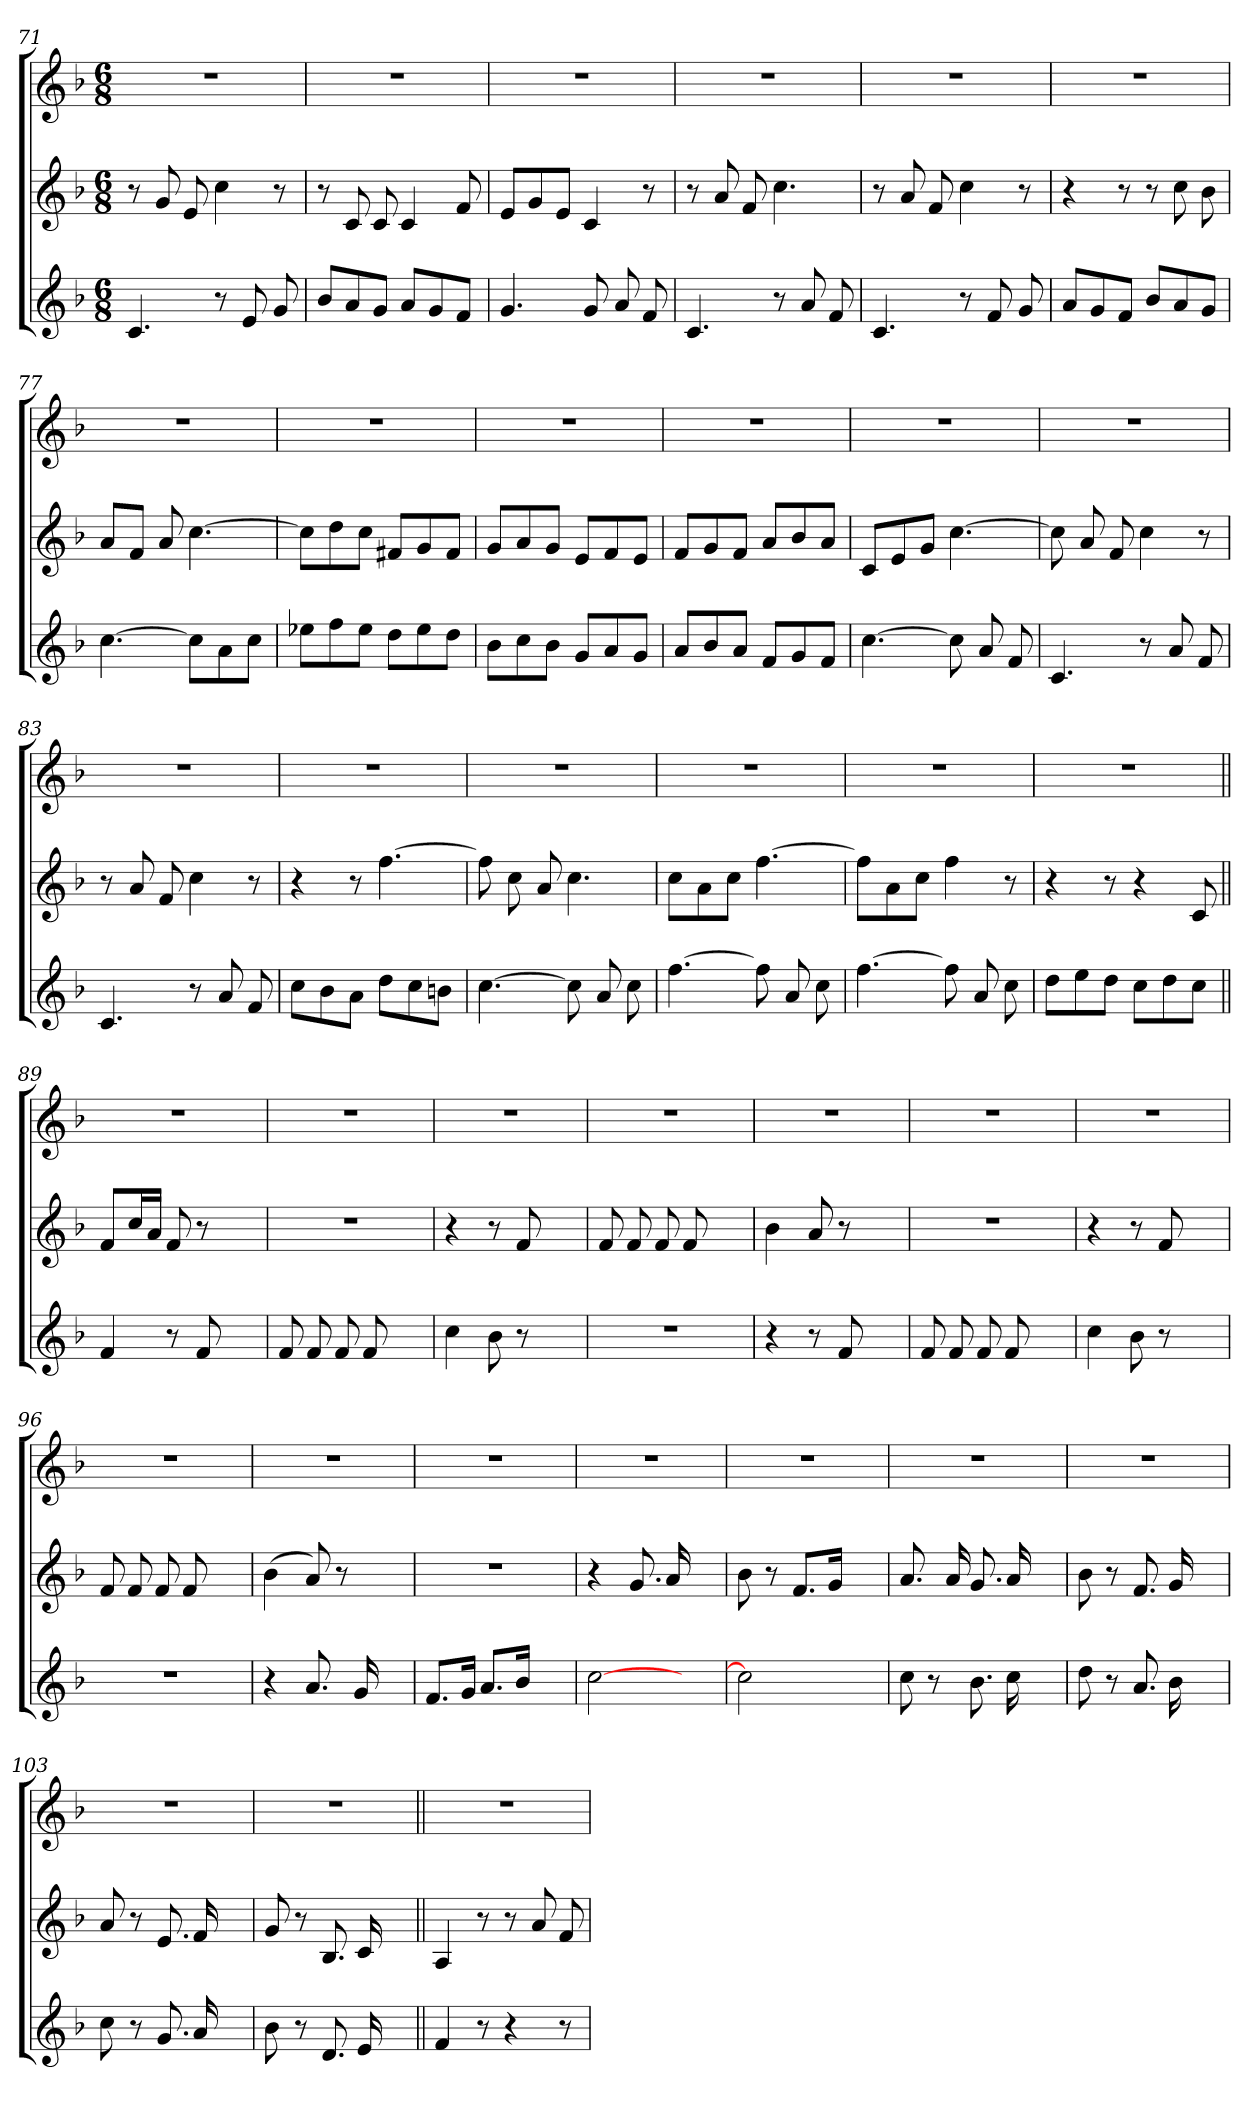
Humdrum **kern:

**kern	**kern	**kern
*part3	*part2	*part1
*staff3	*staff2	*staff1
!!LO:LB:g=z
*clefG2	*clefG2	*clefG2
*k[b-]	*k[b-]	*k[b-]
*F:	*F:	*F:
*M6/8	*M6/8	*M6/8
=71	=71	=71
!	!	!LO:N:vis=2
4.c/	8r	2.r
.	8g/	.
.	8e/	.
8r	4cc\	.
8e/	.	.
8g/	8r	.
=72	=72	=72
!	!	!LO:N:vis=2
8b-/L	8r	2.r
8a/	8c/	.
8g/J	8c/	.
8a/L	4c/	.
8g/	.	.
8f/J	8f/	.
=73	=73	=73
!	!	!LO:N:vis=2
4.g/	8e/L	2.r
.	8g/	.
.	8e/J	.
8g/	4c/	.
8a/	.	.
8f/	8r	.
=74	=74	=74
!	!	!LO:N:vis=2
4.c/	8r	2.r
.	8a/	.
.	8f/	.
8r	4.cc\	.
8a/	.	.
8f/	.	.
=75	=75	=75
!	!	!LO:N:vis=2
4.c/	8r	2.r
.	8a/	.
.	8f/	.
8r	4cc\	.
8f/	.	.
8g/	8r	.
=76	=76	=76
!	!	!LO:N:vis=2
8a/L	4r	2.r
8g/	.	.
8f/J	8r	.
8b-/L	8r	.
8a/	8cc\	.
8g/J	8b-\	.
!!LO:LB:g=z
=77	=77	=77
!	!	!LO:N:vis=2
[4.cc\	8a/L	2.r
.	8f/J	.
.	8a/	.
8cc\L]	[4.cc\	.
8a\	.	.
8cc\J	.	.
=78	=78	=78
!	!	!LO:N:vis=2
8ee-X\L	8cc\L]	2.r
8ff\	8dd\	.
8ee-\J	8cc\J	.
8dd\L	8f#X/L	.
8ee-\	8g/	.
8dd\J	8f#/J	.
=79	=79	=79
!	!	!LO:N:vis=2
8b-\L	8g/L	2.r
8cc\	8a/	.
8b-\J	8g/J	.
8g/L	8e/L	.
8a/	8f/	.
8g/J	8e/J	.
=80	=80	=80
!	!	!LO:N:vis=2
8a/L	8f/L	2.r
8b-/	8g/	.
8a/J	8f/J	.
8f/L	8a/L	.
8g/	8b-/	.
8f/J	8a/J	.
=81	=81	=81
!	!	!LO:N:vis=2
[4.cc\	8c/L	2.r
.	8e/	.
.	8g/J	.
8cc\]	[4.cc\	.
8a/	.	.
8f/	.	.
=82	=82	=82
!	!	!LO:N:vis=2
4.c/	8cc\]	2.r
.	8a/	.
.	8f/	.
8r	4cc\	.
8a/	.	.
8f/	8r	.
!!LO:LB:g=z
=83	=83	=83
!	!	!LO:N:vis=2
4.c/	8r	2.r
.	8a/	.
.	8f/	.
8r	4cc\	.
8a/	.	.
8f/	8r	.
=84	=84	=84
!	!	!LO:N:vis=2
8cc\L	4r	2.r
8b-\	.	.
8a\J	8r	.
8dd\L	[4.ff\	.
8cc\	.	.
8bn\J	.	.
=85	=85	=85
!	!	!LO:N:vis=2
[4.cc\	8ff\]	2.r
.	8cc\	.
.	8a/	.
8cc\]	4.cc\	.
8a/	.	.
8cc\	.	.
=86	=86	=86
!	!	!LO:N:vis=2
[4.ff\	8cc\L	2.r
.	8a\	.
.	8cc\J	.
8ff\]	[4.ff\	.
8a/	.	.
8cc\	.	.
=87	=87	=87
!	!	!LO:N:vis=2
[4.ff\	8ff\L]	2.r
.	8a\	.
.	8cc\J	.
8ff\]	4ff\	.
8a/	.	.
8cc\	8r	.
=88	=88	=88
!	!	!LO:N:vis=2
8dd\L	4r	2.r
8ee\	.	.
8dd\J	8r	.
8cc\L	4r	.
8dd\	.	.
8cc\J	8c/	.
=89||	=89||	=89||
!	!	!LO:N:vis=2
4f/	8f/L	2.r
.	16cc/L	.
.	16a/JJ	.
8r	8f/	.
8f/	8r	.
4ryy	4ryy	.
=90	=90	=90
!	!LO:N:vis=2	!LO:N:vis=2
8f/	2.r	2.r
8f/	.	.
8f/	.	.
8f/	.	.
4ryy	.	.
=91	=91	=91
!	!	!LO:N:vis=2
4cc\	4r	2.r
8b-\	8r	.
8r	8f/	.
4ryy	4ryy	.
=92	=92	=92
!LO:N:vis=2	!	!LO:N:vis=2
2.r	8f/	2.r
.	8f/	.
.	8f/	.
.	8f/	.
.	4ryy	.
=93	=93	=93
!	!	!LO:N:vis=2
4r	4b-\	2.r
8r	8a/	.
8f/	8r	.
4ryy	4ryy	.
=94	=94	=94
!	!LO:N:vis=2	!LO:N:vis=2
8f/	2.r	2.r
8f/	.	.
8f/	.	.
8f/	.	.
4ryy	.	.
=95	=95	=95
!	!	!LO:N:vis=2
4cc\	4r	2.r
8b-\	8r	.
8r	8f/	.
4ryy	4ryy	.
=96	=96	=96
!LO:N:vis=2	!	!LO:N:vis=2
2.r	8f/	2.r
.	8f/	.
.	8f/	.
.	8f/	.
.	4ryy	.
!!LO:LB:g=z
=97	=97	=97
!	!	!LO:N:vis=2
4r	(>4b-\	2.r
8.a/	8a/)	.
.	8r	.
16g/	.	.
4ryy	4ryy	.
=98	=98	=98
!	!LO:N:vis=2	!LO:N:vis=2
8.f/L	2.r	2.r
16g/Jk	.	.
8.a/L	.	.
16b-/Jk	.	.
4ryy	.	.
=99	=99	=99
!	!	!LO:N:vis=2
[2cc\	4r	2.r
.	8.g/	.
.	16a/	.
4ryy	4ryy	.
=100	=100	=100
!	!	!LO:N:vis=2
2cc\]	8b-\	2.r
.	8r	.
.	8.f/L	.
.	16g/Jk	.
4ryy	4ryy	.
=101	=101	=101
!	!	!LO:N:vis=2
8cc\	8.a/	2.r
8r	.	.
.	16a/	.
8.b-\	8.g/	.
16cc\	16a/	.
4ryy	4ryy	.
=102	=102	=102
!	!	!LO:N:vis=2
8dd\	8b-\	2.r
8r	8r	.
8.a/	8.f/	.
16b-\	16g/	.
4ryy	4ryy	.
=103	=103	=103
!	!	!LO:N:vis=2
8cc\	8a/	2.r
8r	8r	.
8.g/	8.e/	.
16a/	16f/	.
4ryy	4ryy	.
=104	=104	=104
!	!	!LO:N:vis=2
8b-\	8g/	2.r
8r	8r	.
8.d/	8.B-/	.
16e/	16c/	.
4ryy	4ryy	.
=105||	=105||	=105||
!	!	!LO:N:vis=2
4f/	4A/	2.r
8r	8r	.
4r	8r	.
.	8a/	.
8r	8f/	.
=	=	=
*-	*-	*-
